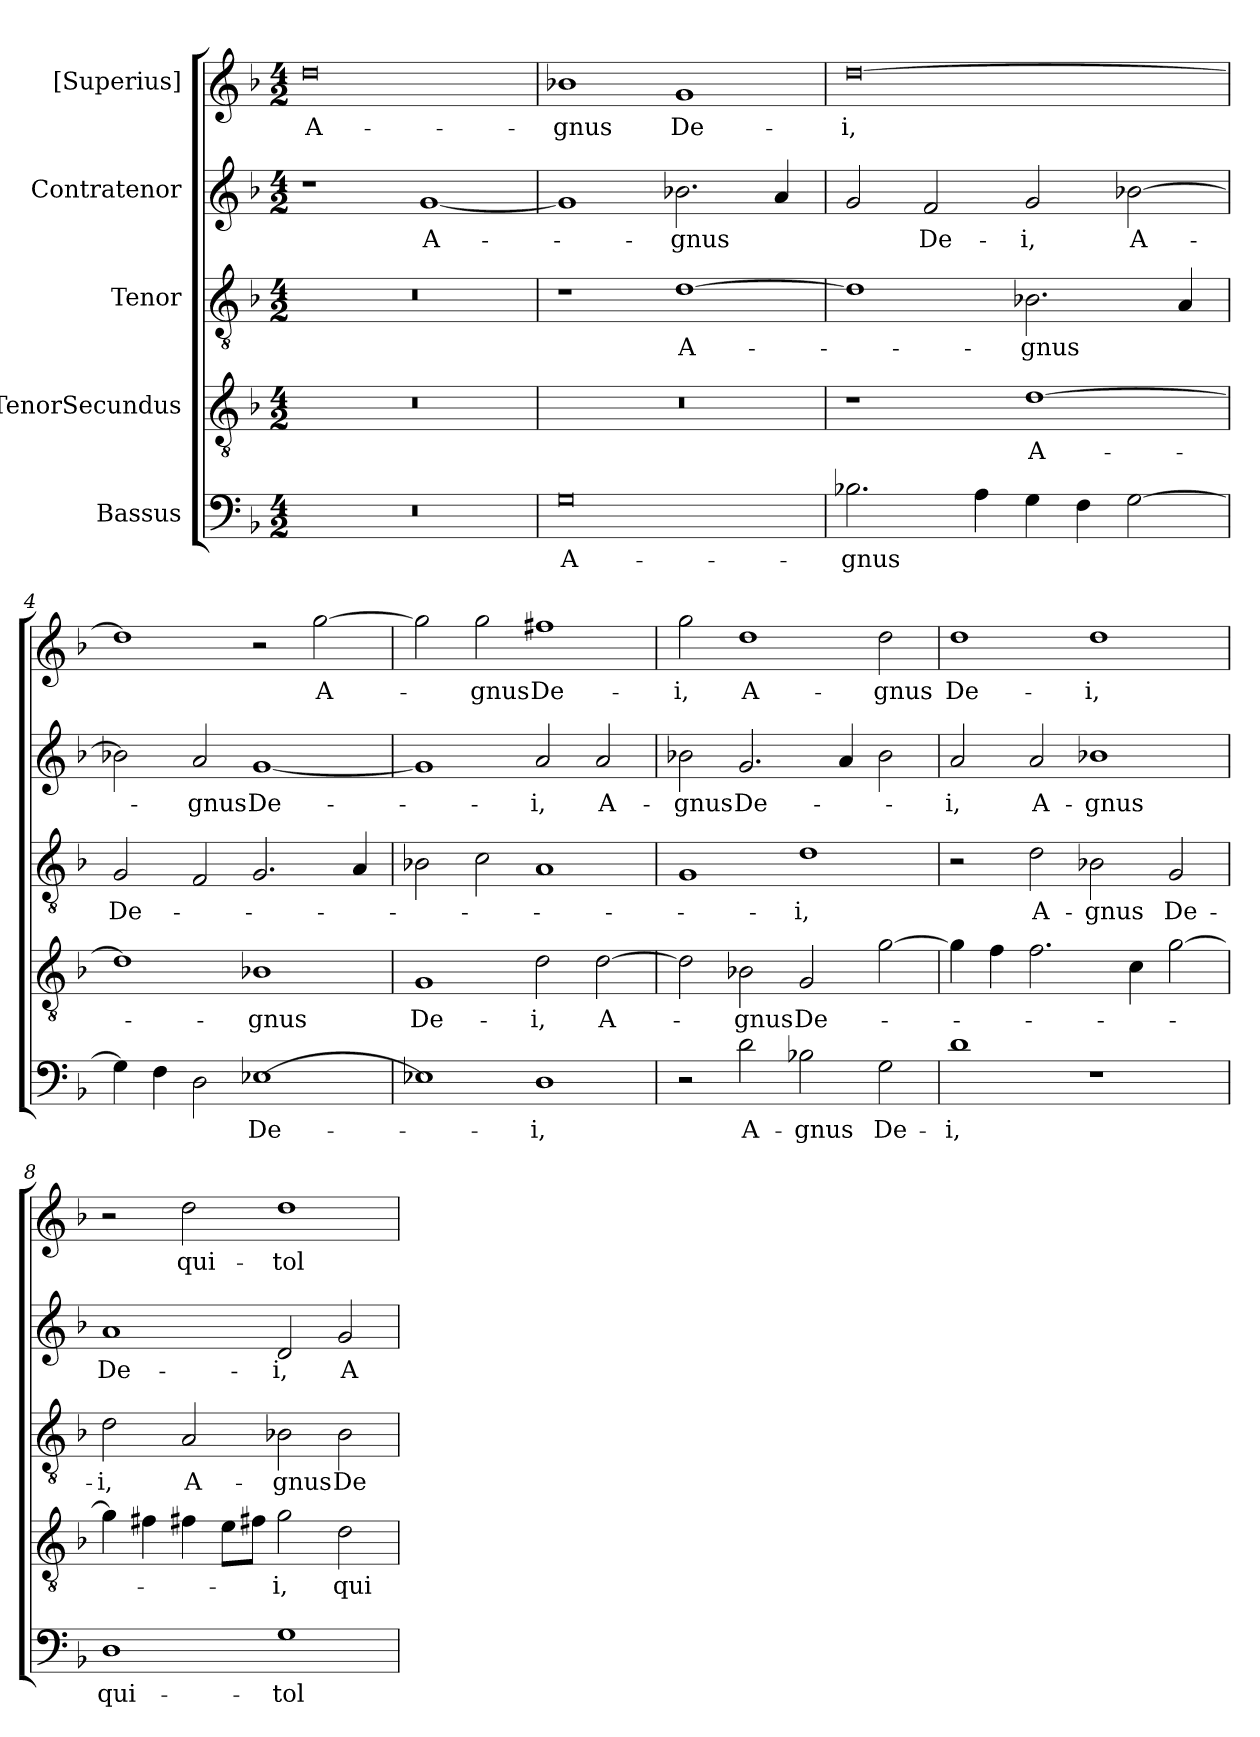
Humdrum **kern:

**kern	**text	**kern	**text	**kern	**text	**kern	**text	**kern	**text
*part5	*part5	*part4	*part4	*part3	*part3	*part2	*part2	*part1	*part1
*staff5	*staff5	*staff4	*staff4	*staff3	*staff3	*staff2	*staff2	*staff1	*staff1
*I"Bassus	*	*I"TenorSecundus	*	*I"Tenor	*	*I"Contratenor	*	*I"[Superius]	*
*clefF4	*	*clefGv2	*	*clefGv2	*	*clefG2	*	*clefG2	*
*k[b-]	*	*k[b-]	*	*k[b-]	*	*k[b-]	*	*k[b-]	*
*M4/2	*	*M4/2	*	*M4/2	*	*M4/2	*	*M4/2	*
=1	=1	=1	=1	=1	=1	=1	=1	=1	=1
0r	.	0r	.	0r	.	1r	.	0dd\	A-
.	.	.	.	.	.	[1g/	A-	.	.
=2	=2	=2	=2	=2	=2	=2	=2	=2	=2
0G\	A-	0r	.	1r	.	1g/]	.	1b-X\	-gnus
.	.	.	.	[1d\	A-	2.b-X\	-gnus	1g/	De-
.	.	.	.	.	.	4a/	.	.	.
=3	=3	=3	=3	=3	=3	=3	=3	=3	=3
2.B-X\	-gnus	1r	.	1d\]	.	2g/	.	[0dd\	-i,
.	.	.	.	.	.	2f/	De-	.	.
4A\	.	.	.	.	.	.	.	.	.
4G\	.	[1d\	A-	2.B-X\	-gnus	2g/	-i,	.	.
4F\	.	.	.	.	.	.	.	.	.
[2G\	.	.	.	.	.	[2b-X\	A-	.	.
.	.	.	.	4A/	.	.	.	.	.
=4	=4	=4	=4	=4	=4	=4	=4	=4	=4
4G\]	.	1d\]	.	2G/	De-	2b-X\]	.	1dd\]	.
4F\	.	.	.	.	.	.	.	.	.
2D\	.	.	.	2F/	.	2a/	-gnus	.	.
[1E-X\	De-	1B-X\	-gnus	2.G/	.	[1g/	De-	2r	.
.	.	.	.	.	.	.	.	[2gg\	A-
.	.	.	.	4A/	.	.	.	.	.
=5	=5	=5	=5	=5	=5	=5	=5	=5	=5
1E-X\]	.	1G/	De-	2B-X\	.	1g/]	.	2gg\]	.
.	.	.	.	2c\	.	.	.	2gg\	-gnus
1D\	-i,	2d\	-i,	1A/	.	2a/	-i,	1ff#X\	De-
.	.	[2d\	A-	.	.	2a/	A-	.	.
=6	=6	=6	=6	=6	=6	=6	=6	=6	=6
2r	.	2d\]	.	1G/	.	2b-X\	-gnus	2gg\	-i,
2d\	A-	2B-X\	-gnus	.	.	2.g/	De-	1dd\	A-
2B-X\	-gnus	2G/	De-	1d\	-i,	.	.	.	.
.	.	.	.	.	.	4a/	.	.	.
2G\	De-	[2g\	.	.	.	2b-\	.	2dd\	-gnus
=7	=7	=7	=7	=7	=7	=7	=7	=7	=7
1d\	-i,	4g\]	.	2r	.	2a/	-i,	1dd\	De-
.	.	4f\	.	.	.	.	.	.	.
.	.	2.f\	.	2d\	A-	2a/	A-	.	.
1r	.	.	.	2B-X\	-gnus	1b-X\	-gnus	1dd\	-i,
.	.	4c\	.	.	.	.	.	.	.
.	.	[2g\	.	2G/	De-	.	.	.	.
=8	=8	=8	=8	=8	=8	=8	=8	=8	=8
1D\	qui-	4g\]	.	2d\	-i,	1a/	De-	2r	.
.	.	4f#X\	.	.	.	.	.	.	.
.	.	4f#X\	.	2A/	A-	.	.	2dd\	qui-
.	.	8e\L	.	.	.	.	.	.	.
.	.	8f#X\J	.	.	.	.	.	.	.
1G\	tol-	2g\	-i,	2B-X\	-gnus	2d/	-i,	1dd\	tol-
.	.	2d\	qui-	2B-\	De-	2g/	A-	.	.
=	=	=	=	=	=	=	=	=	=
*-	*-	*-	*-	*-	*-	*-	*-	*-	*-
